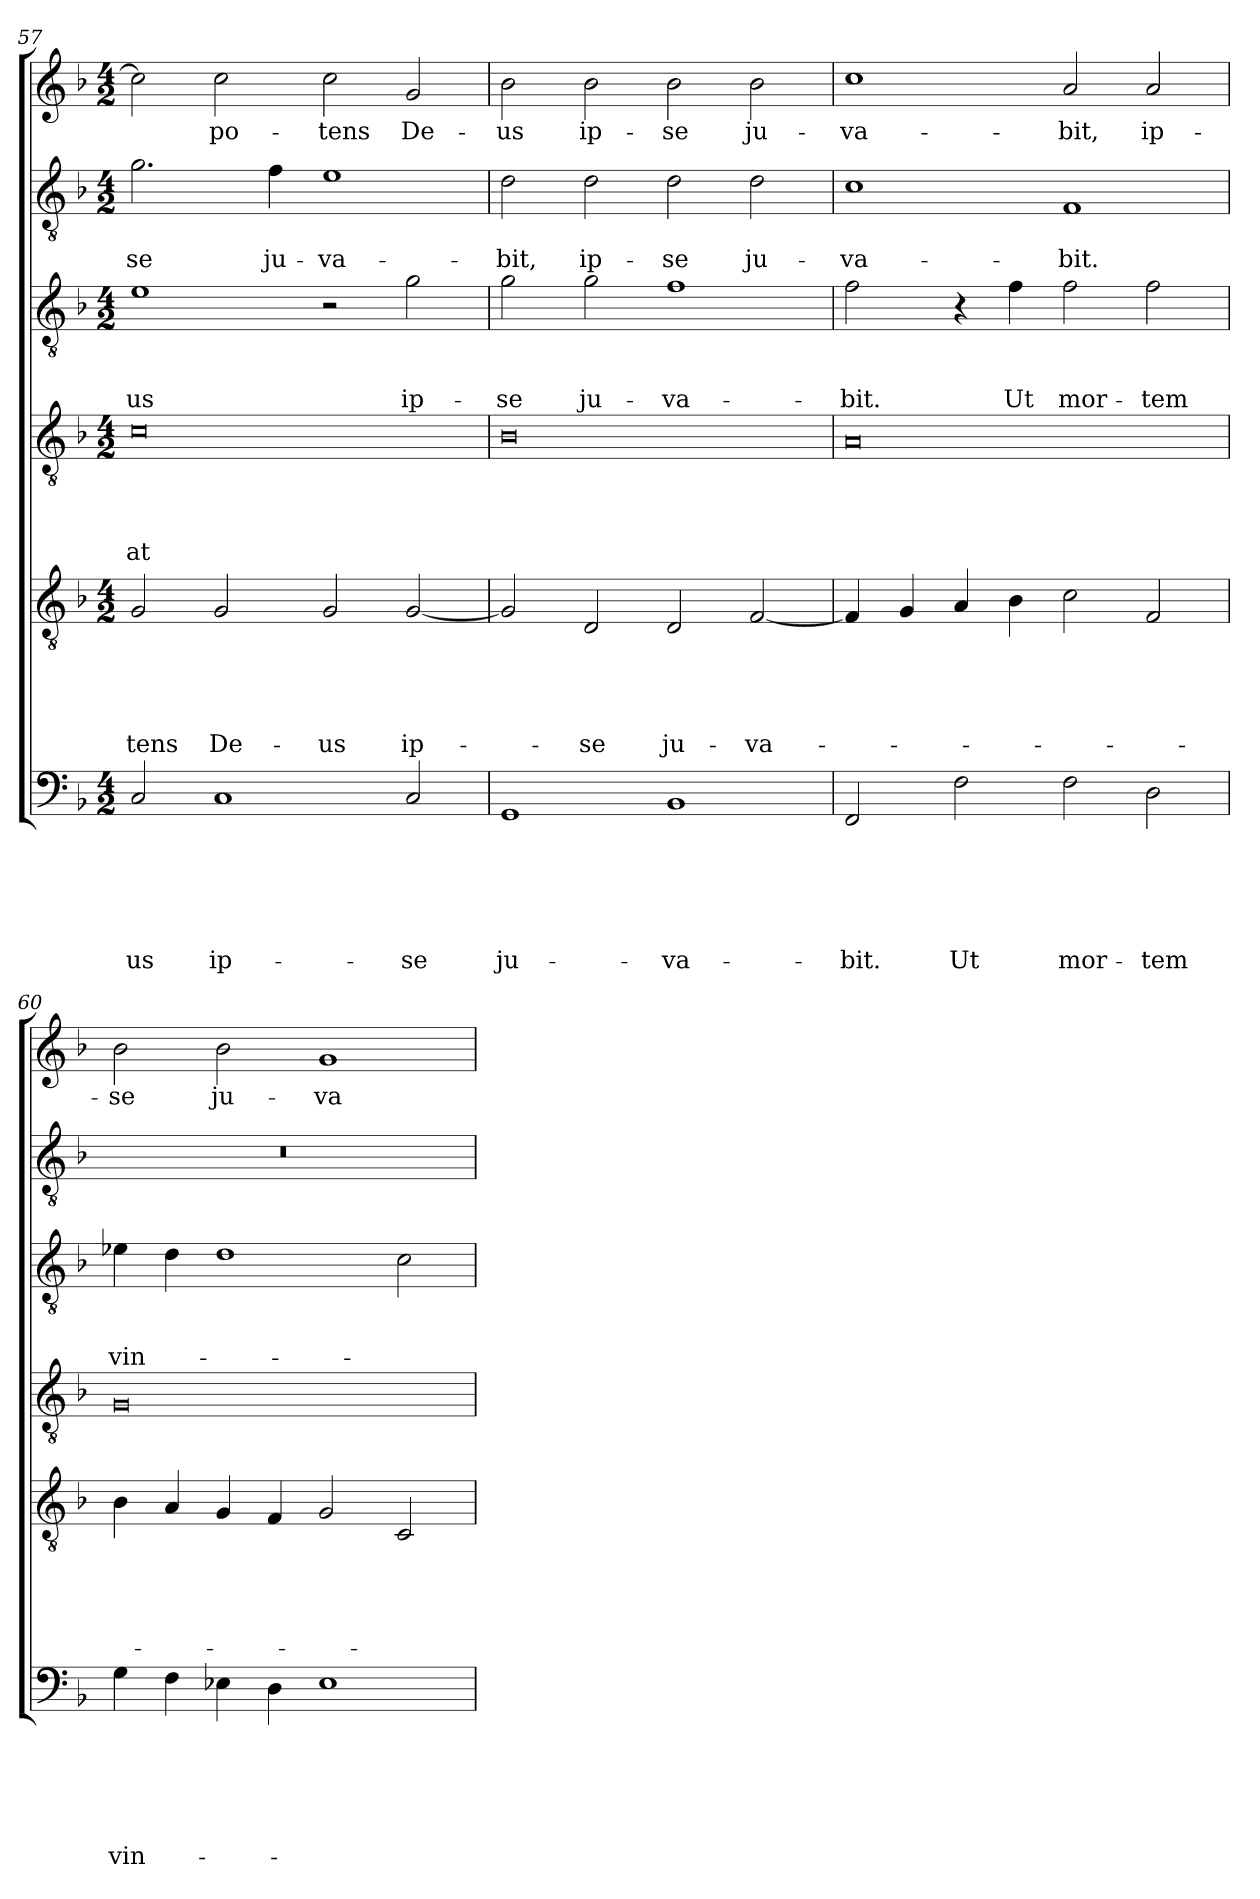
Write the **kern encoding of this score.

**kern	**text	**text	**text	**text	**text	**text	**kern	**text	**text	**text	**text	**text	**kern	**text	**text	**text	**text	**kern	**text	**text	**text	**kern	**text	**text	**kern	**text
*part6	*part6	*part6	*part6	*part6	*part6	*part6	*part5	*part5	*part5	*part5	*part5	*part5	*part4	*part4	*part4	*part4	*part4	*part3	*part3	*part3	*part3	*part2	*part2	*part2	*part1	*part1
*staff6	*staff6	*staff6	*staff6	*staff6	*staff6	*staff6	*staff5	*staff5	*staff5	*staff5	*staff5	*staff5	*staff4	*staff4	*staff4	*staff4	*staff4	*staff3	*staff3	*staff3	*staff3	*staff2	*staff2	*staff2	*staff1	*staff1
*clefF4	*	*	*	*	*	*	*clefGv2	*	*	*	*	*	*clefGv2	*	*	*	*	*clefGv2	*	*	*	*clefGv2	*	*	*clefG2	*
*k[b-]	*	*	*	*	*	*	*k[b-]	*	*	*	*	*	*k[b-]	*	*	*	*	*k[b-]	*	*	*	*k[b-]	*	*	*k[b-]	*
*F:	*	*	*	*	*	*	*F:	*	*	*	*	*	*F:	*	*	*	*	*F:	*	*	*	*F:	*	*	*F:	*
*M4/2	*	*	*	*	*	*	*M4/2	*	*	*	*	*	*M4/2	*	*	*	*	*M4/2	*	*	*	*M4/2	*	*	*M4/2	*
=57	=57	=57	=57	=57	=57	=57	=57	=57	=57	=57	=57	=57	=57	=57	=57	=57	=57	=57	=57	=57	=57	=57	=57	=57	=57	=57
!	!	!	!	!	!	!LO:LY:b	!	!	!	!	!	!LO:LY:b	!	!	!	!	!LO:LY:b	!	!	!	!LO:LY:b	!	!	!LO:LY:b	!	!
2C/	.	.	.	.	.	-us	2G/	.	.	.	.	-tens	0c	.	.	.	-at	1e	.	.	-us	2.g\	.	-se	2cc\]	.
!	!	!	!	!	!	!LO:LY:b	!	!	!	!	!	!LO:LY:b	!	!	!	!	!	!	!	!	!	!	!	!	!	!LO:LY:b
1C	.	.	.	.	.	ip-	2G/	.	.	.	.	De-	.	.	.	.	.	.	.	.	.	.	.	.	2cc\	-po-
!	!	!	!	!	!	!	!	!	!	!	!	!	!	!	!	!	!	!	!	!	!	!	!	!LO:LY:b	!	!
.	.	.	.	.	.	.	.	.	.	.	.	.	.	.	.	.	.	.	.	.	.	4f\	.	ju-	.	.
!	!	!	!	!	!	!	!	!	!	!	!	!LO:LY:b	!	!	!	!	!	!	!	!	!	!	!	!LO:LY:b	!	!LO:LY:b
.	.	.	.	.	.	.	2G/	.	.	.	.	-us	.	.	.	.	.	2r	.	.	.	1e	.	-va-	2cc\	-tens
!	!	!	!	!	!	!LO:LY:b	!	!	!	!	!	!LO:LY:b	!	!	!	!	!	!	!	!	!LO:LY:b	!	!	!	!	!LO:LY:b
2C/	.	.	.	.	.	-se	[2G/	.	.	.	.	ip-	.	.	.	.	.	2g\	.	.	ip-	.	.	.	2g/	De-
=58	=58	=58	=58	=58	=58	=58	=58	=58	=58	=58	=58	=58	=58	=58	=58	=58	=58	=58	=58	=58	=58	=58	=58	=58	=58	=58
!	!	!	!	!	!	!LO:LY:b	!	!	!	!	!	!	!	!	!	!	!	!	!	!	!LO:LY:b	!	!	!LO:LY:b	!	!LO:LY:b
1GG	.	.	.	.	.	ju-	2G/]	.	.	.	.	.	0B-	.	.	.	.	2g\	.	.	-se	2d\	.	-bit,	2b-\	-us
!	!	!	!	!	!	!	!	!	!	!	!	!LO:LY:b	!	!	!	!	!	!	!	!	!LO:LY:b	!	!	!LO:LY:b	!	!LO:LY:b
.	.	.	.	.	.	.	2D/	.	.	.	.	-se	.	.	.	.	.	2g\	.	.	ju-	2d\	.	ip-	2b-\	ip-
!	!	!	!	!	!	!LO:LY:b	!	!	!	!	!	!LO:LY:b	!	!	!	!	!	!	!	!	!LO:LY:b	!	!	!LO:LY:b	!	!LO:LY:b
1BB-	.	.	.	.	.	-va-	2D/	.	.	.	.	ju-	.	.	.	.	.	1f	.	.	-va-	2d\	.	-se	2b-\	-se
!	!	!	!	!	!	!	!	!	!	!	!	!LO:LY:b	!	!	!	!	!	!	!	!	!	!	!	!LO:LY:b	!	!LO:LY:b
.	.	.	.	.	.	.	[2F/	.	.	.	.	-va-	.	.	.	.	.	.	.	.	.	2d\	.	ju-	2b-\	ju-
=59	=59	=59	=59	=59	=59	=59	=59	=59	=59	=59	=59	=59	=59	=59	=59	=59	=59	=59	=59	=59	=59	=59	=59	=59	=59	=59
!	!	!	!	!	!	!LO:LY:b	!	!	!	!	!	!	!	!	!	!	!	!	!	!	!LO:LY:b	!	!	!LO:LY:b	!	!LO:LY:b
2FF/	.	.	.	.	.	-bit.	4F/]	.	.	.	.	.	0A	.	.	.	.	2f\	.	.	-bit.	1c	.	-va-	1cc	-va-
.	.	.	.	.	.	.	4G/	.	.	.	.	.	.	.	.	.	.	.	.	.	.	.	.	.	.	.
!	!	!	!	!	!	!LO:LY:b	!	!	!	!	!	!	!	!	!	!	!	!	!	!	!	!	!	!	!	!
2F\	.	.	.	.	.	Ut	4A/	.	.	.	.	.	.	.	.	.	.	4r	.	.	.	.	.	.	.	.
!	!	!	!	!	!	!	!	!	!	!	!	!	!	!	!	!	!	!	!	!	!LO:LY:b	!	!	!	!	!
.	.	.	.	.	.	.	4B-\	.	.	.	.	.	.	.	.	.	.	4f\	.	.	Ut	.	.	.	.	.
!	!	!	!	!	!	!LO:LY:b	!	!	!	!	!	!	!	!	!	!	!	!	!	!	!LO:LY:b	!	!	!LO:LY:b	!	!LO:LY:b
2F\	.	.	.	.	.	mor-	2c\	.	.	.	.	.	.	.	.	.	.	2f\	.	.	mor-	1F	.	-bit.	2a/	-bit,
!	!	!	!	!	!	!LO:LY:b	!	!	!	!	!	!	!	!	!	!	!	!	!	!	!LO:LY:b	!	!	!	!	!LO:LY:b
2D\	.	.	.	.	.	-tem	2F/	.	.	.	.	.	.	.	.	.	.	2f\	.	.	-tem	.	.	.	2a/	ip-
=60	=60	=60	=60	=60	=60	=60	=60	=60	=60	=60	=60	=60	=60	=60	=60	=60	=60	=60	=60	=60	=60	=60	=60	=60	=60	=60
!	!	!	!	!	!	!LO:LY:b	!	!	!	!	!	!	!	!	!	!	!	!	!	!	!LO:LY:b	!	!	!	!	!LO:LY:b
4G\	.	.	.	.	.	vin-	4B-\	.	.	.	.	.	0G	.	.	.	.	4e-X\	.	.	vin-	0r	.	.	2b-\	-se
4F\	.	.	.	.	.	.	4A/	.	.	.	.	.	.	.	.	.	.	4d\	.	.	.	.	.	.	.	.
!	!	!	!	!	!	!	!	!	!	!	!	!	!	!	!	!	!	!	!	!	!	!	!	!	!	!LO:LY:b
4E-X\	.	.	.	.	.	.	4G/	.	.	.	.	.	.	.	.	.	.	1d	.	.	.	.	.	.	2b-\	ju-
4D\	.	.	.	.	.	.	4F/	.	.	.	.	.	.	.	.	.	.	.	.	.	.	.	.	.	.	.
!	!	!	!	!	!	!	!	!	!	!	!	!	!	!	!	!	!	!	!	!	!	!	!	!	!	!LO:LY:b
1E-	.	.	.	.	.	.	2G/	.	.	.	.	.	.	.	.	.	.	.	.	.	.	.	.	.	1g	-va-
.	.	.	.	.	.	.	2C/	.	.	.	.	.	.	.	.	.	.	2c\	.	.	.	.	.	.	.	.
=	=	=	=	=	=	=	=	=	=	=	=	=	=	=	=	=	=	=	=	=	=	=	=	=	=	=
*-	*-	*-	*-	*-	*-	*-	*-	*-	*-	*-	*-	*-	*-	*-	*-	*-	*-	*-	*-	*-	*-	*-	*-	*-	*-	*-
